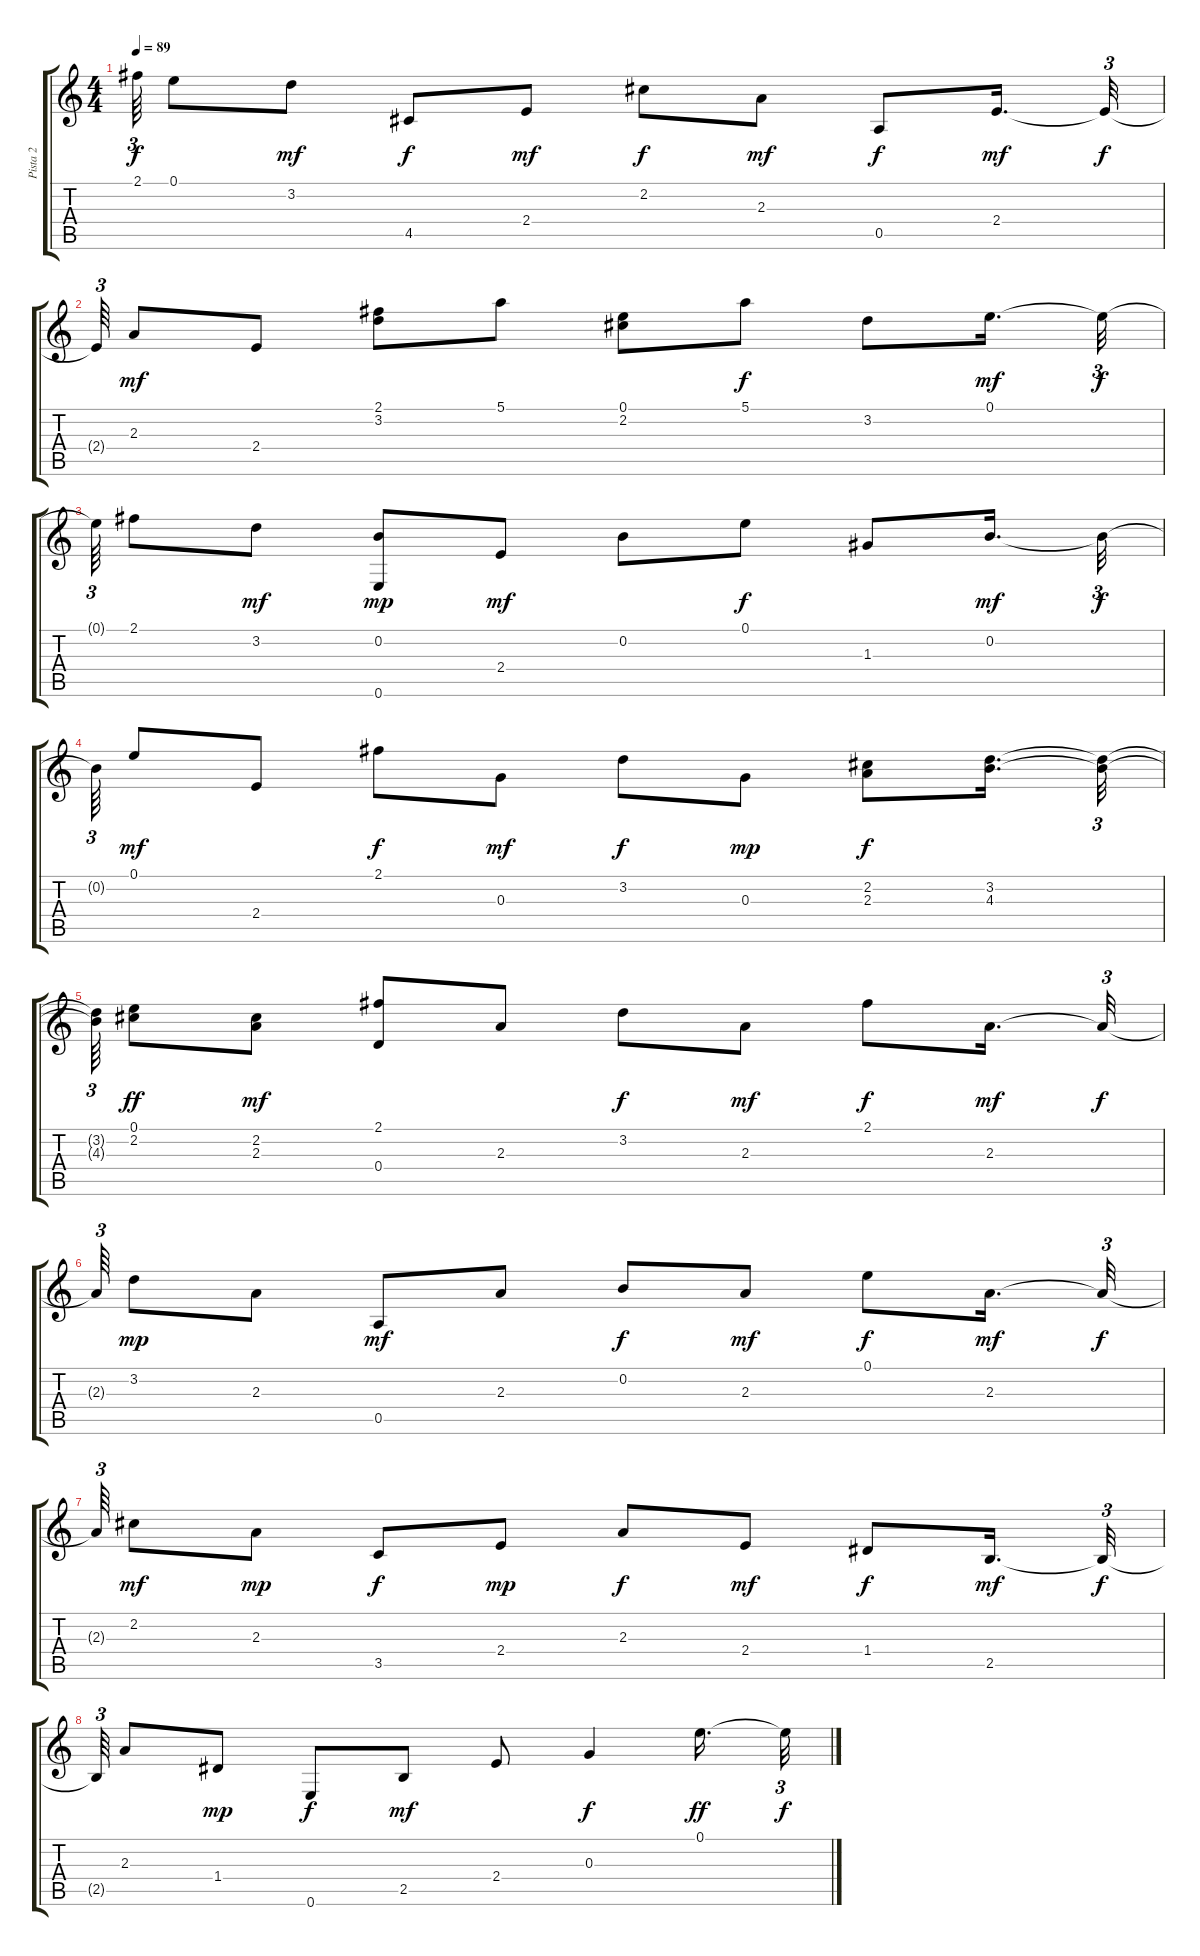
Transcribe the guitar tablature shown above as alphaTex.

\track ("Pista 2" "Pista 2") {instrument acousticguitarsteel}
\staff {score tabs}
\tuning (E4 B3 G3 D3 A2 E2) {hide}
\ts (4 4)
\tempo 89
\clef g2
\ks c
2.1{t}.64{tu (3 2) dy f} 0.1.8 3.2.8{dy mf} 4.5.8{dy f} 2.4.8{dy mf} 2.2.8{dy f} 2.3.8{dy mf} 0.5.8{dy f} 2.4.16{d dy mf} 2.4{t}.32{tu (3 2) dy f} |
2.4{t}.64{tu (3 2)} 2.3.8{dy mf} 2.4.8 (2.1 3.2).8 5.1.8 (0.1 2.2).8 5.1.8{dy f} 3.2.8 0.1.16{d dy mf} 0.1{t}.32{tu (3 2) dy f} |
0.1{t}.64{tu (3 2)} 2.1.8 3.2.8{dy mf} (0.2 0.6).8{dy mp} 2.4.8{dy mf} 0.2.8 0.1.8{dy f} 1.3.8 0.2.16{d dy mf} 0.2{t}.32{tu (3 2) dy f} |
0.2{t}.64{tu (3 2)} 0.1.8{dy mf} 2.4.8 2.1.8{dy f} 0.3.8{dy mf} 3.2.8{dy f} 0.3.8{dy mp} (2.2 2.3).8{dy f} (3.2 4.3).16{d} (3.2{t} 4.3{t}).32{tu (3 2)} |
(3.2{t} 4.3{t}).64{tu (3 2)} (0.1 2.2).8{dy ff} (2.2 2.3).8{dy mf} (2.1 0.4).8 2.3.8 3.2.8{dy f} 2.3.8{dy mf} 2.1.8{dy f} 2.3.16{d dy mf} 2.3{t}.32{tu (3 2) dy f} |
2.3{t}.64{tu (3 2)} 3.2.8{dy mp} 2.3.8 0.5.8{dy mf} 2.3.8 0.2.8{dy f} 2.3.8{dy mf} 0.1.8{dy f} 2.3.16{d dy mf} 2.3{t}.32{tu (3 2) dy f} |
2.3{t}.64{tu (3 2)} 2.2.8{dy mf} 2.3.8{dy mp} 3.5.8{dy f} 2.4.8{dy mp} 2.3.8{dy f} 2.4.8{dy mf} 1.4.8{dy f} 2.5.16{d dy mf} 2.5{t}.32{tu (3 2) dy f} |
2.5{t}.64{tu (3 2)} 2.3.8 1.4.8{dy mp} 0.6.8{dy f} 2.5.8{dy mf} 2.4.8 0.3.4{dy f} 0.1.16{d dy ff} 0.1{t}.32{tu (3 2) dy f}
